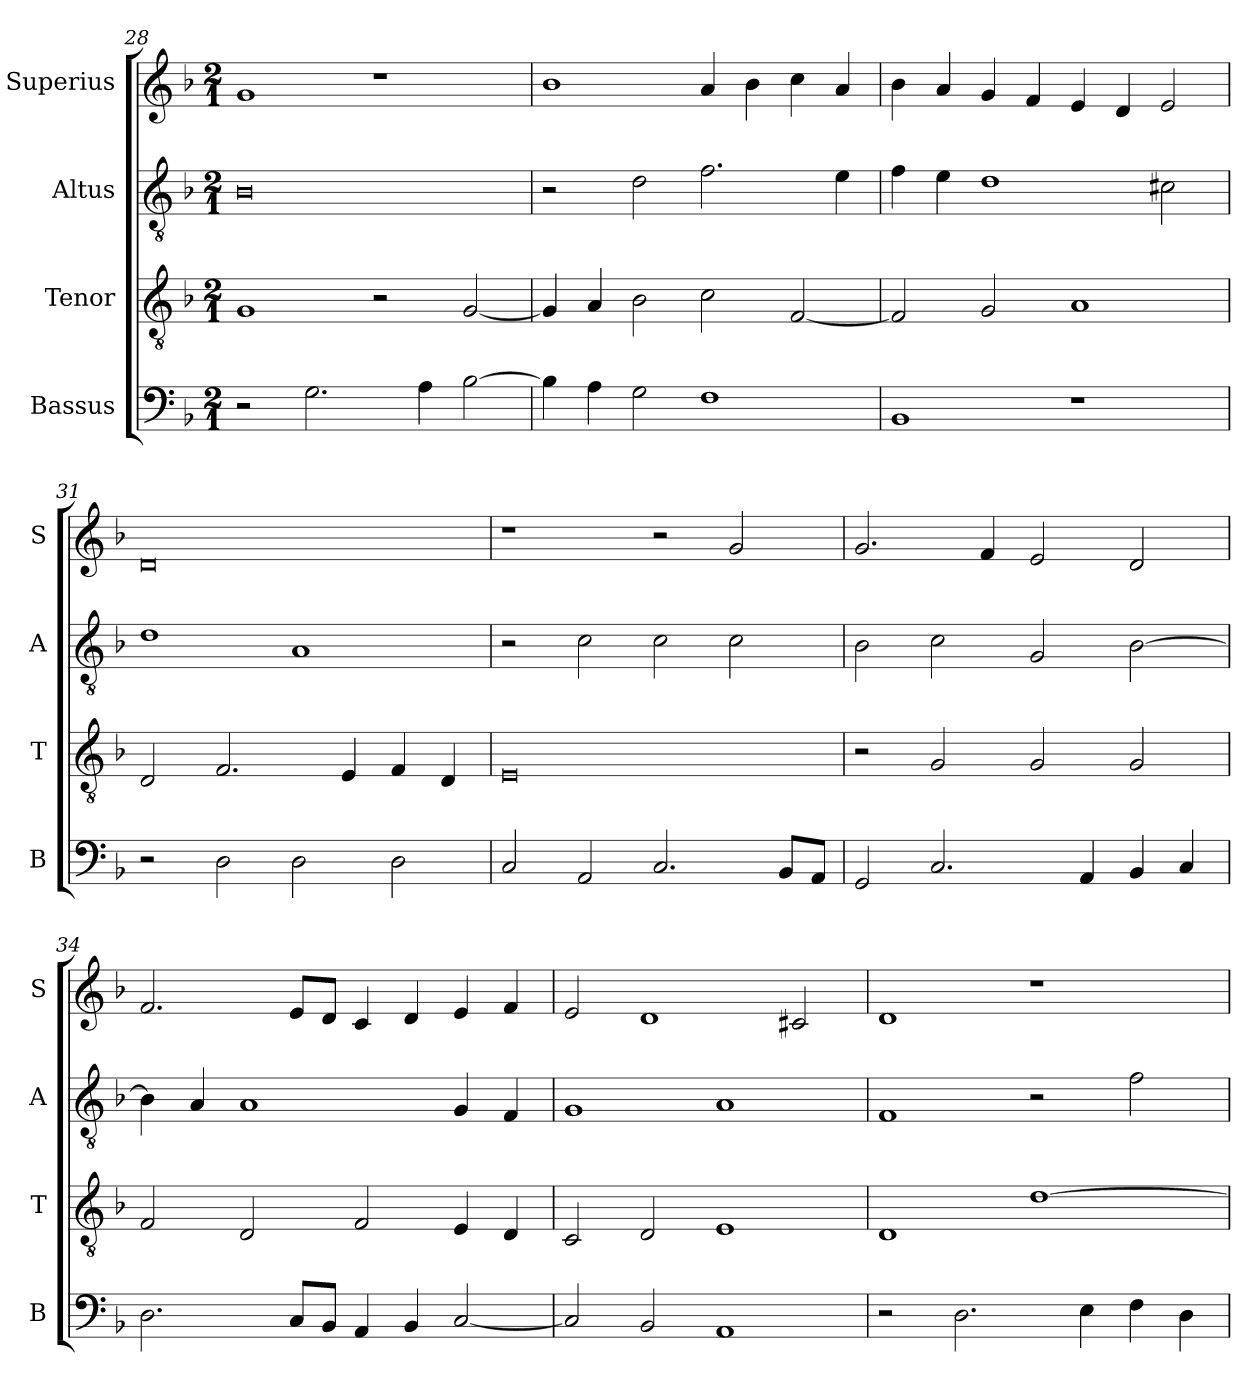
**kern	**kern	**kern	**kern
*part4	*part3	*part2	*part1
*staff4	*staff3	*staff2	*staff1
*I"Bassus	*I"Tenor	*I"Altus	*I"Superius
*I'B	*I'T	*I'A	*I'S
*clefF4	*clefGv2	*clefGv2	*clefG2
*k[b-]	*k[b-]	*k[b-]	*k[b-]
*d:	*d:	*d:	*d:
*M2/1	*M2/1	*M2/1	*M2/1
=28	=28	=28	=28
2r	1G	0B-	1g
2.G	.	.	.
.	2r	.	1r
4A	.	.	.
[2B-	[2G	.	.
=29	=29	=29	=29
4B-]	4G]	2r	1b-
4A	4A	.	.
2G	2B-	2d	.
1F	2c	2.f	4a
.	.	.	4b-
.	[2F	.	4cc
.	.	4e	4a
=30	=30	=30	=30
1BB-	2F]	4f	4b-
.	.	4e	4a
.	2G	1d	4g
.	.	.	4f
1r	1A	.	4e
.	.	.	4d
.	.	2c#X	2e
=31	=31	=31	=31
2r	2D	1d	0d
2D	2.F	.	.
2D	.	1A	.
.	4E	.	.
2D	4F	.	.
.	4D	.	.
=32	=32	=32	=32
2C	0E	2r	1r
2AA	.	2c	.
2.C	.	2c	2r
.	.	2c	2g
8BB-L	.	.	.
8AAJ	.	.	.
=33	=33	=33	=33
2GG	2r	2B-	2.g
2.C	2G	2c	.
.	.	.	4f
.	2G	2G	2e
4AA	.	.	.
4BB-	2G	[2B-	2d
4C	.	.	.
=34	=34	=34	=34
2.D	2F	4B-]	2.f
.	.	4A	.
.	2D	1A	.
8CL	.	.	8eL
8BB-J	.	.	8dJ
4AA	2F	.	4c
4BB-	.	.	4d
[2C	4E	4G	4e
.	4D	4F	4f
=35	=35	=35	=35
2C]	2C	1G	2e
2BB-	2D	.	1d
1AA	1E	1A	.
.	.	.	2c#X
=36	=36	=36	=36
2r	1D	1F	1d
2.D	.	.	.
.	[1d	2r	1r
4E	.	.	.
4F	.	2f	.
4D	.	.	.
=	=	=	=
*-	*-	*-	*-
